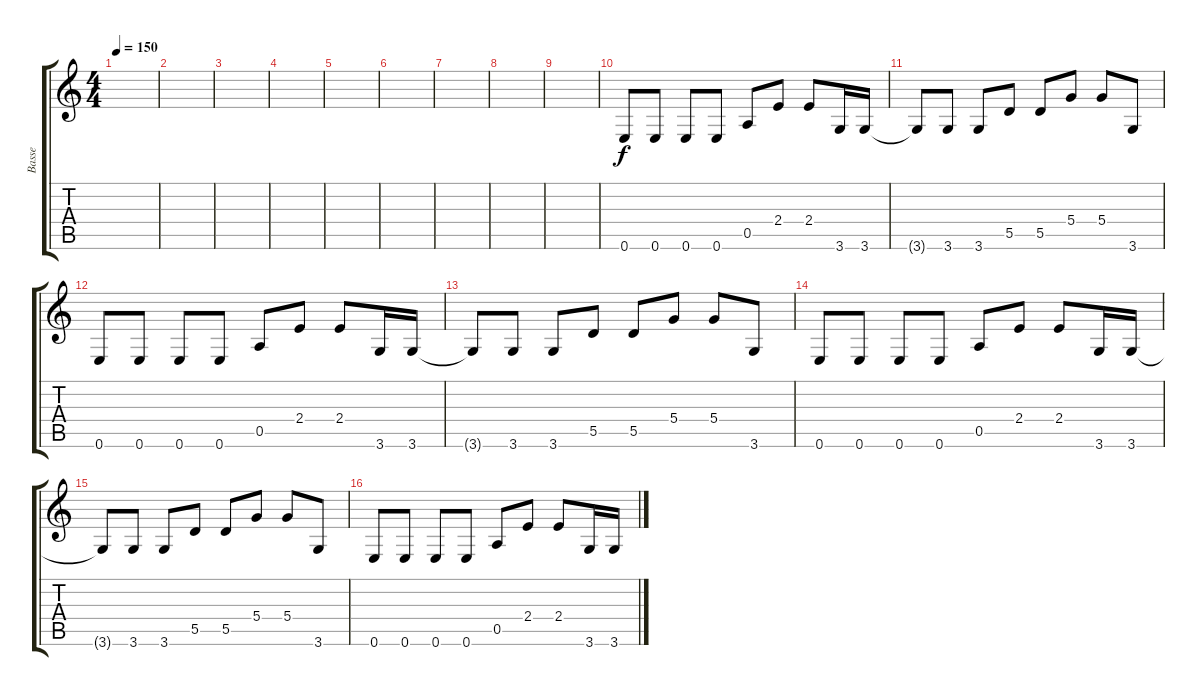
\track ("Basse" "Basse") {instrument electricbassfinger}
\staff {score tabs}
\tuning (E4 B3 G3 D3 A2 E2) {hide}
\ts (4 4)
\tempo 150
\clef g2
\ks c
|
|
|
|
|
|
|
|
|
0.6.8 0.6.8 0.6.8 0.6.8 0.5.8 2.4.8 2.4.8 3.6.16 3.6.16 |
3.6{t}.8 3.6.8 3.6.8 5.5.8 5.5.8 5.4.8 5.4.8 3.6.8 |
0.6.8 0.6.8 0.6.8 0.6.8 0.5.8 2.4.8 2.4.8 3.6.16 3.6.16 |
3.6{t}.8 3.6.8 3.6.8 5.5.8 5.5.8 5.4.8 5.4.8 3.6.8 |
0.6.8 0.6.8 0.6.8 0.6.8 0.5.8 2.4.8 2.4.8 3.6.16 3.6.16 |
3.6{t}.8 3.6.8 3.6.8 5.5.8 5.5.8 5.4.8 5.4.8 3.6.8 |
0.6.8 0.6.8 0.6.8 0.6.8 0.5.8 2.4.8 2.4.8 3.6.16 3.6.16
